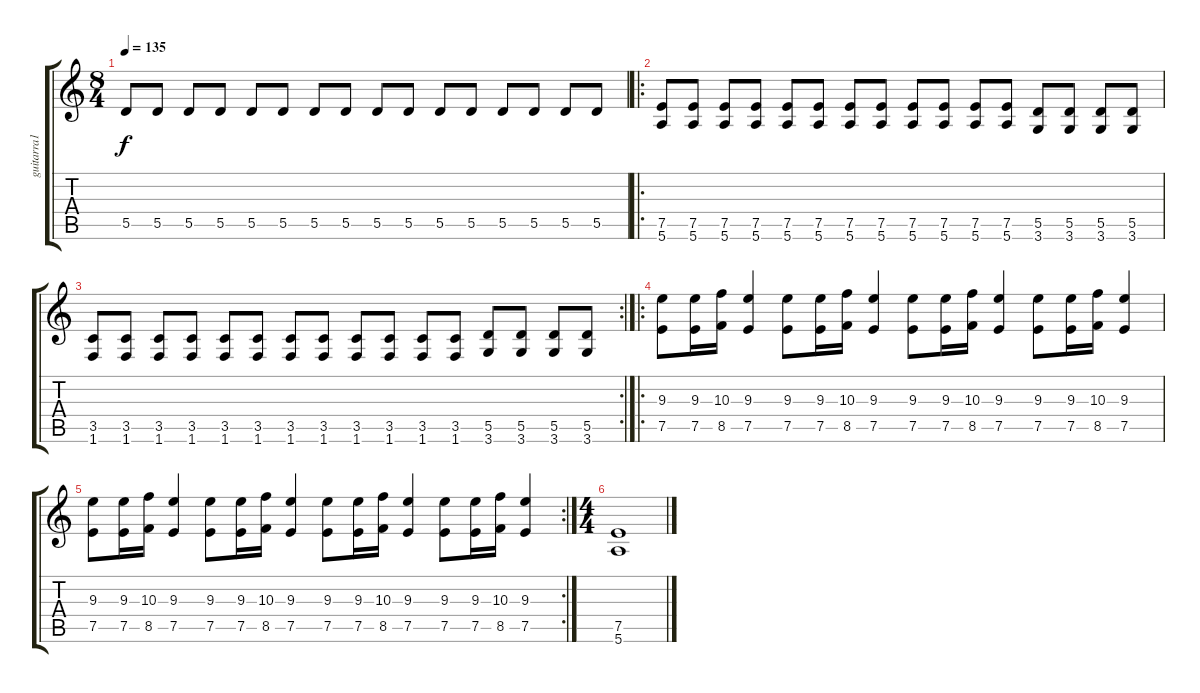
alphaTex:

\track ("guitarra1" "guitarra1") {instrument distortionguitar}
\staff {score tabs}
\tuning (E4 B3 G3 D3 A2 E2) {hide}
\ts (8 4)
\tempo 135
\clef g2
\ks c
5.5.8{dy f} 5.5.8 5.5.8 5.5.8 5.5.8 5.5.8 5.5.8 5.5.8 5.5.8 5.5.8 5.5.8 5.5.8 5.5.8 5.5.8 5.5.8 5.5.8 |
\ro
(7.5 5.6).8 (7.5 5.6).8 (7.5 5.6).8 (7.5 5.6).8 (7.5 5.6).8 (7.5 5.6).8 (7.5 5.6).8 (7.5 5.6).8 (7.5 5.6).8 (7.5 5.6).8 (7.5 5.6).8 (7.5 5.6).8 (5.5 3.6).8 (5.5 3.6).8 (5.5 3.6).8 (5.5 3.6).8 |
\rc 2
(3.5 1.6).8 (3.5 1.6).8 (3.5 1.6).8 (3.5 1.6).8 (3.5 1.6).8 (3.5 1.6).8 (3.5 1.6).8 (3.5 1.6).8 (3.5 1.6).8 (3.5 1.6).8 (3.5 1.6).8 (3.5 1.6).8 (5.5 3.6).8 (5.5 3.6).8 (5.5 3.6).8 (5.5 3.6).8 |
\ro
(9.3 7.5).8 (9.3 7.5).16 (10.3 8.5).16 (9.3 7.5).4 (9.3 7.5).8 (9.3 7.5).16 (10.3 8.5).16 (9.3 7.5).4 (9.3 7.5).8 (9.3 7.5).16 (10.3 8.5).16 (9.3 7.5).4 (9.3 7.5).8 (9.3 7.5).16 (10.3 8.5).16 (9.3 7.5).4 |
\rc 2
(9.3 7.5).8 (9.3 7.5).16 (10.3 8.5).16 (9.3 7.5).4 (9.3 7.5).8 (9.3 7.5).16 (10.3 8.5).16 (9.3 7.5).4 (9.3 7.5).8 (9.3 7.5).16 (10.3 8.5).16 (9.3 7.5).4 (9.3 7.5).8 (9.3 7.5).16 (10.3 8.5).16 (9.3 7.5).4 |
\ts (4 4)
(7.5 5.6).1
